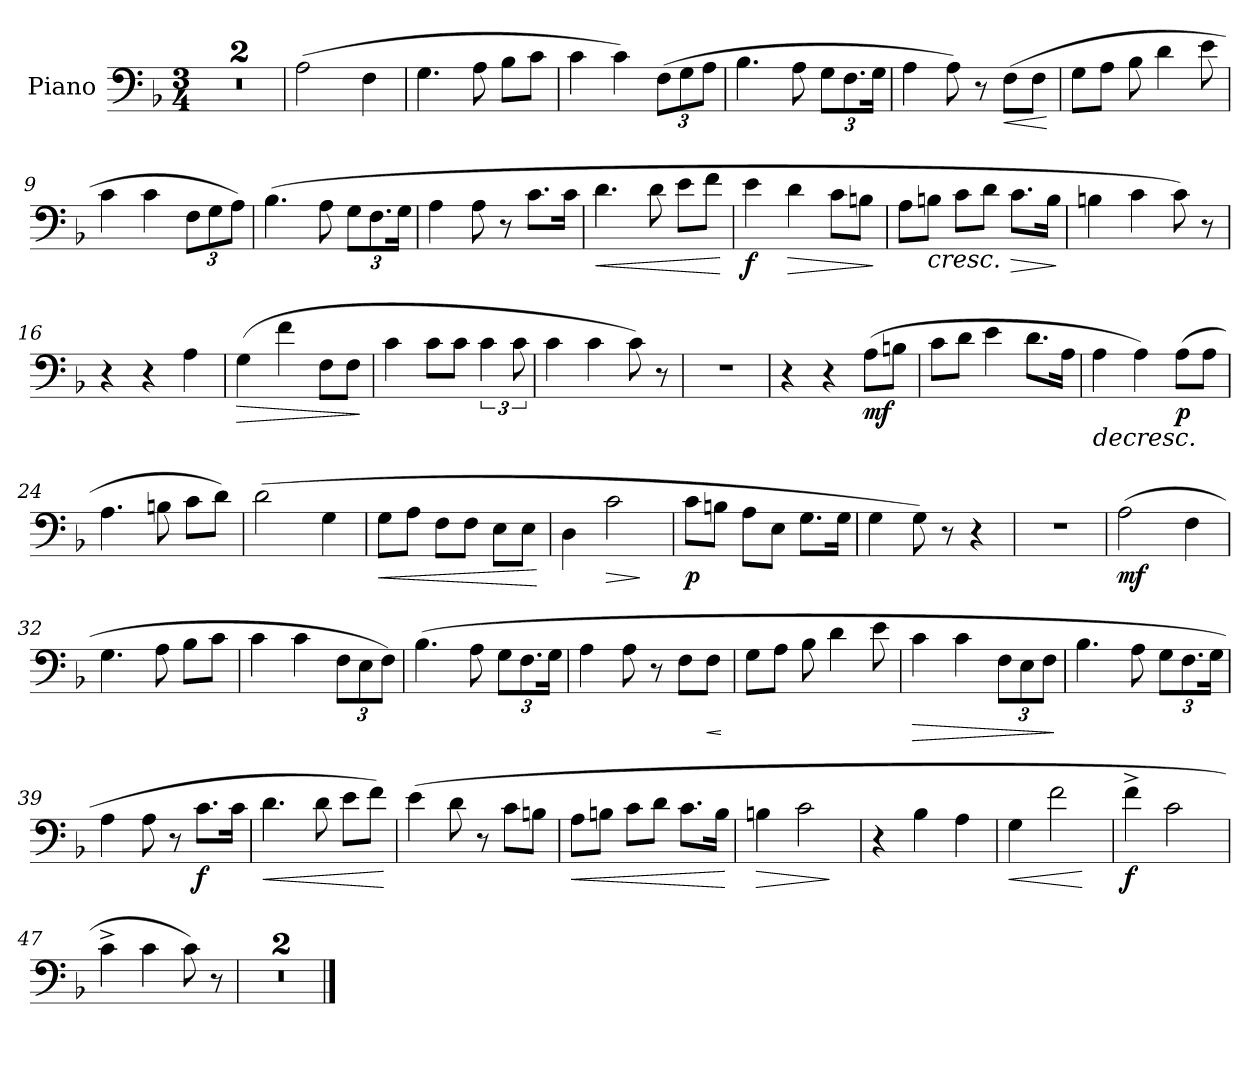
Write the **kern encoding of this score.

**kern	**dynam
*part1	*part1
*staff1	*staff1
*I"Piano	*
*I'Pno.	*
*clefF4	*
*k[b-]	*
*M3/4	*
*MM60	*
=1	=1
!	!LO:DY:b
2.r	pp
=2	=2
2.r	.
=3	=3
(2A\	.
4F\	.
=4	=4
4.G\	.
8A\	.
8B-\L	.
8c\J	.
=5	=5
4c\	.
4c\)	.
*Xbrackettup	*
(12F\L	.
12G\	.
12A\J	.
=6	=6
4.B-\	.
8A\	.
12G\L	.
12.F\	.
24G\Jk	.
=7	=7
4A\	.
8A\)	.
8r	.
!	!LO:HP:b
(8F\L	<
8F\J	.
.	[
=8	=8
8G\L	.
8A\J	.
8B-\	.
4d\	.
8e\	.
=9	=9
4c\	.
4c\	.
12F\L	.
12G\	.
12A\J)	.
!!LO:LB:g=z
=10	=10
(4.B-\	.
8A\	.
12G\L	.
12.F\	.
24G\Jk	.
=11	=11
4A\	.
8A\	.
8r	.
8.c\L	.
16c\Jk	.
=12	=12
!	!LO:HP:b
4.d\	<
8d\	.
8e\L	.
8f\J	.
.	[
=13	=13
!	!LO:DY:b
4e\	f
!	!LO:HP:b
4d\	>
8c\L	.
8Bn\J	.
.	]
=14	=14
8A\L	.
!	!LO:HP:b
8Bn\J	<
8c\L	.
8d\J	.
!	!LO:HP:b
8.c\L	>
16B\Jk	.
.	[ ]
=15	=15
4Bn\	.
4c\	.
8c\)	.
8r	.
=16	=16
4r	.
4r	.
4A\	.
!!LO:LB:g=z
=17	=17
!	!LO:HP:b
(4G\	>
4f\	.
8F\L	.
8F\J	.
.	]
=18	=18
4c\	.
8c\L	.
8c\J	.
*brackettup	*
6c\	.
12c\	.
=19	=19
4c\	.
4c\	.
8c\)	.
8r	.
=20	=20
2.r	.
=21	=21
4r	.
4r	.
!	!LO:DY:b
(8A\L	mf
8Bn\J	.
=22	=22
8c\L	.
8d\J	.
4e\	.
8.d\L	.
16A\Jk	.
=23	=23
!	!LO:HP:b
4A\	>
4A\)	.
!	!LO:DY:b
(8A\L	p
8A\J	.
.	]
=24	=24
4.A\	.
8Bn\	.
8c\L	.
8d\J)	.
!!LO:LB:g=z
=25	=25
(2d\	.
4G\	.
=26	=26
!	!LO:HP:b
8G\L	<
8A\J	.
8F\L	.
8F\J	.
8E\L	.
8E\J	.
.	[
=27	=27
4D\	.
!	!LO:HP:b
2c\	>
.	]
=28	=28
!	!LO:DY:b
8c\L	p
8Bn\J	.
8A\L	.
8E\J	.
8.G\L	.
16G\Jk	.
=29	=29
4G\	.
8G\)	.
8r	.
4r	.
=30	=30
2.r	.
=31	=31
!	!LO:DY:b
(2A\	mf
4F\	.
=32	=32
4.G\	.
8A\	.
8B-\L	.
8c\J	.
=33	=33
4c\	.
4c\	.
*Xbrackettup	*
12F\L	.
12E\	.
12F\J)	.
!!LO:LB:g=z
=34	=34
(4.B-\	.
8A\	.
12G\L	.
12.F\	.
24G\Jk	.
=35	=35
4A\	.
8A\	.
8r	.
8F\L	.
!	!LO:HP:b
8F\J	<
.	[
=36	=36
8G\L	.
8A\J	.
8B-\	.
4d\	.
8e\	.
=37	=37
!	!LO:HP:b
4c\	>
4c\	.
12F\L	.
12E\	.
12F\J	.
.	]
=38	=38
4.B-\	.
8A\	.
12G\L	.
12.F\	.
24G\Jk	.
=39	=39
4A\	.
8A\	.
8r	.
!	!LO:DY:b
8.c\L	f
16c\Jk	.
=40	=40
!	!LO:HP:b
4.d\	<
8d\	.
8e\L	.
8f\J)	.
.	[
!!LO:LB:g=z
=41	=41
(4e\	.
8d\	.
8r	.
8c\L	.
8Bn\J	.
=42	=42
!	!LO:HP:b
8A\L	<
8Bn\J	.
8c\L	.
8d\J	.
8.c\L	.
16B\Jk	.
.	[
=43	=43
!	!LO:HP:b
4Bn\	>
2c\	.
.	]
=44	=44
4r	.
4B-\	.
4A\	.
=45	=45
!	!LO:HP:b
4G\	<
2f\	.
.	[
=46	=46
!	!LO:DY:b
4f^\	f
2c\	.
=47	=47
4c^\	.
4c\	.
8c\)	.
8r	.
=48	=48
2.r	.
=49	=49
2.r	.
==	==
*-	*-
